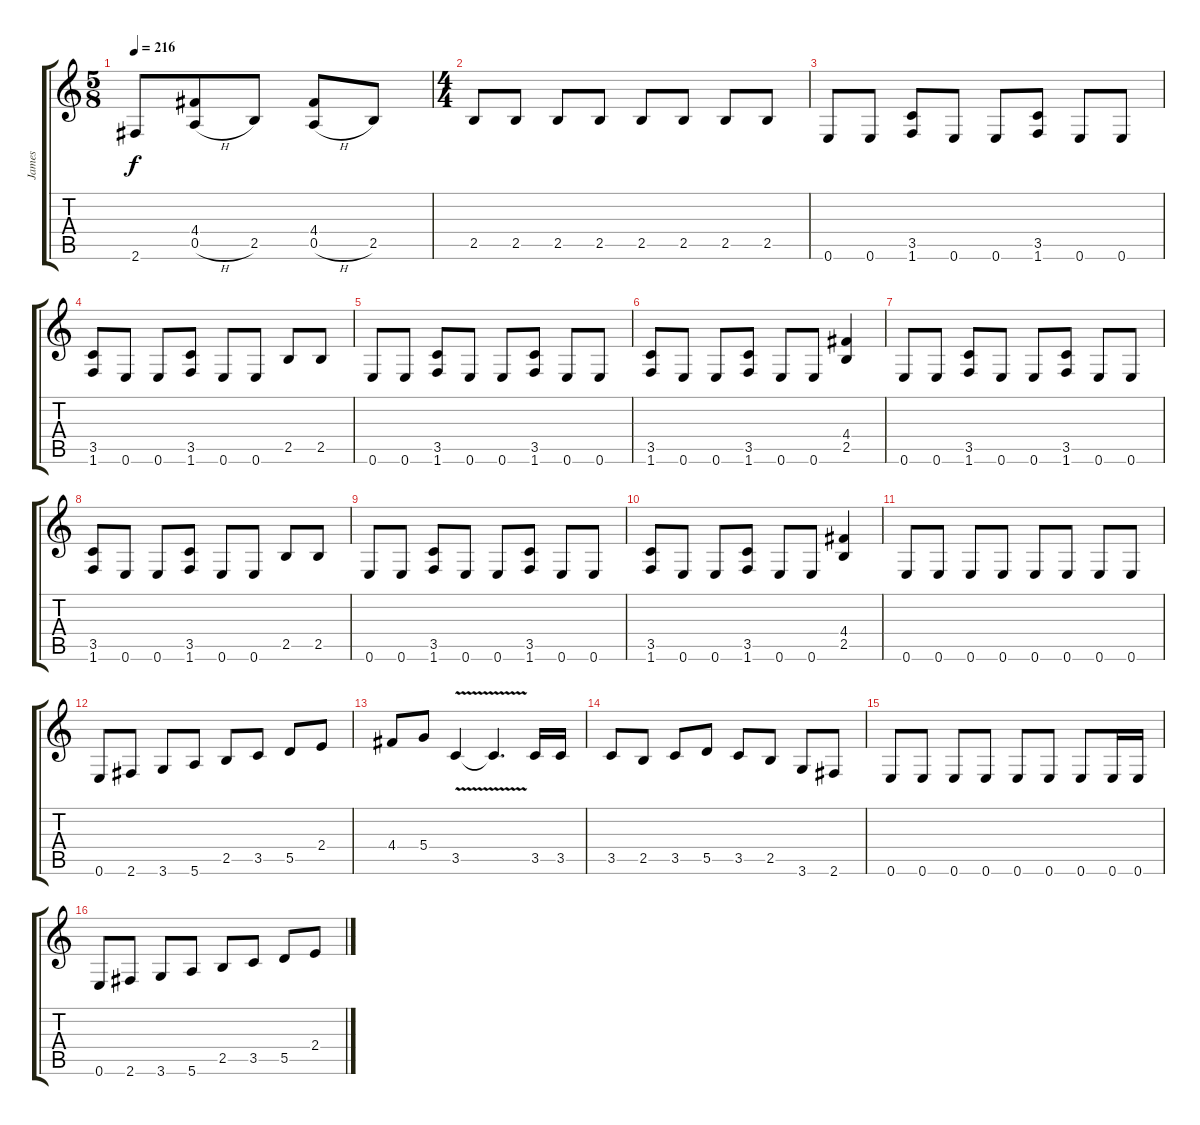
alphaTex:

\track ("James" "James") {instrument distortionguitar}
\staff {score tabs}
\tuning (E4 B3 G3 D3 A2 E2) {hide}
\ts (5 8)
\tempo 216
\clef g2
\ks c
2.6.8{dy f} (4.4 0.5{h}).8 2.5.8 (4.4 0.5{h}).8 2.5.8 |
\ts (4 4)
2.5.8 2.5.8 2.5.8 2.5.8 2.5.8 2.5.8 2.5.8 2.5.8 |
0.6.8{volume 14} 0.6.8 (3.5 1.6).8 0.6.8 0.6.8 (3.5 1.6).8 0.6.8 0.6.8 |
(3.5 1.6).8 0.6.8 0.6.8 (3.5 1.6).8 0.6.8 0.6.8 2.5.8 2.5.8 |
0.6.8 0.6.8 (3.5 1.6).8 0.6.8 0.6.8 (3.5 1.6).8 0.6.8 0.6.8 |
(3.5 1.6).8 0.6.8 0.6.8 (3.5 1.6).8 0.6.8 0.6.8 (4.4 2.5).4 |
0.6.8 0.6.8 (3.5 1.6).8 0.6.8 0.6.8 (3.5 1.6).8 0.6.8 0.6.8 |
(3.5 1.6).8 0.6.8 0.6.8 (3.5 1.6).8 0.6.8 0.6.8 2.5.8 2.5.8 |
0.6.8 0.6.8 (3.5 1.6).8 0.6.8 0.6.8 (3.5 1.6).8 0.6.8 0.6.8 |
(3.5 1.6).8 0.6.8 0.6.8 (3.5 1.6).8 0.6.8 0.6.8 (4.4 2.5).4 |
0.6.8 0.6.8 0.6.8 0.6.8 0.6.8 0.6.8 0.6.8 0.6.8 |
0.6.8 2.6.8 3.6.8 5.6.8 2.5.8 3.5.8 5.5.8 2.4.8 |
4.4.8 5.4.8 3.5{v}.4 3.5{t}.4{d} 3.5.16 3.5.16 |
3.5.8 2.5.8 3.5.8 5.5.8 3.5.8 2.5.8 3.6.8 2.6.8 |
0.6.8 0.6.8 0.6.8 0.6.8 0.6.8 0.6.8 0.6.8 0.6.16 0.6.16 |
0.6.8 2.6.8 3.6.8 5.6.8 2.5.8 3.5.8 5.5.8 2.4.8
